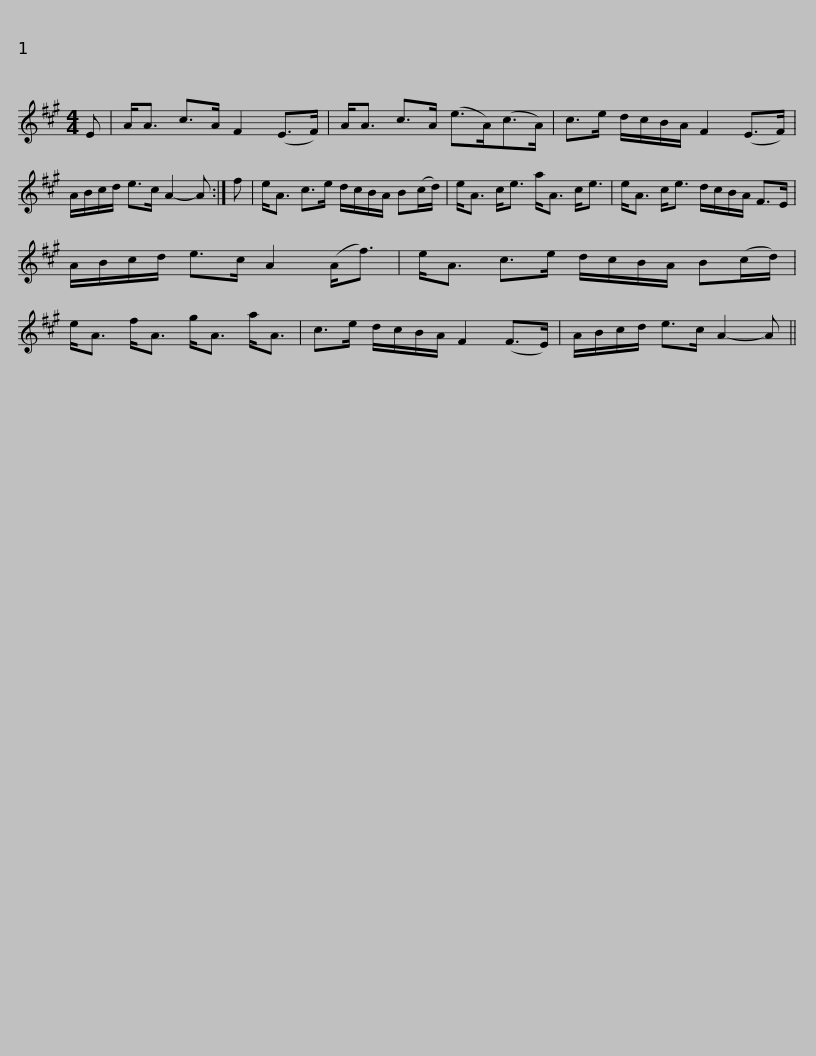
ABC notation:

X:1
L:1/8
M:4/4
I:linebreak $
K:A
V:1 treble
V:1
 E | A<A c>A F2 (E>F) | A<A c>A (e>A)(c>A) | c>e d/c/B/A/ F2 (E>F) | A/B/c/d/ e>c A2- A :| %5
 f |$ e<A c>e d/c/B/A/ B(c/d/) | e<A c<e a<A c<e | e<A c<e d/c/B/A/ F>E | A/B/c/d/ e>c A2 (A<f) |$ %10
 e<A c>e d/c/B/A/ B(c/d/) | e<A f<A g<A a<A | c>e d/c/B/A/ F2 (F>E) | A/B/c/d/ e>c A2- A || %14
